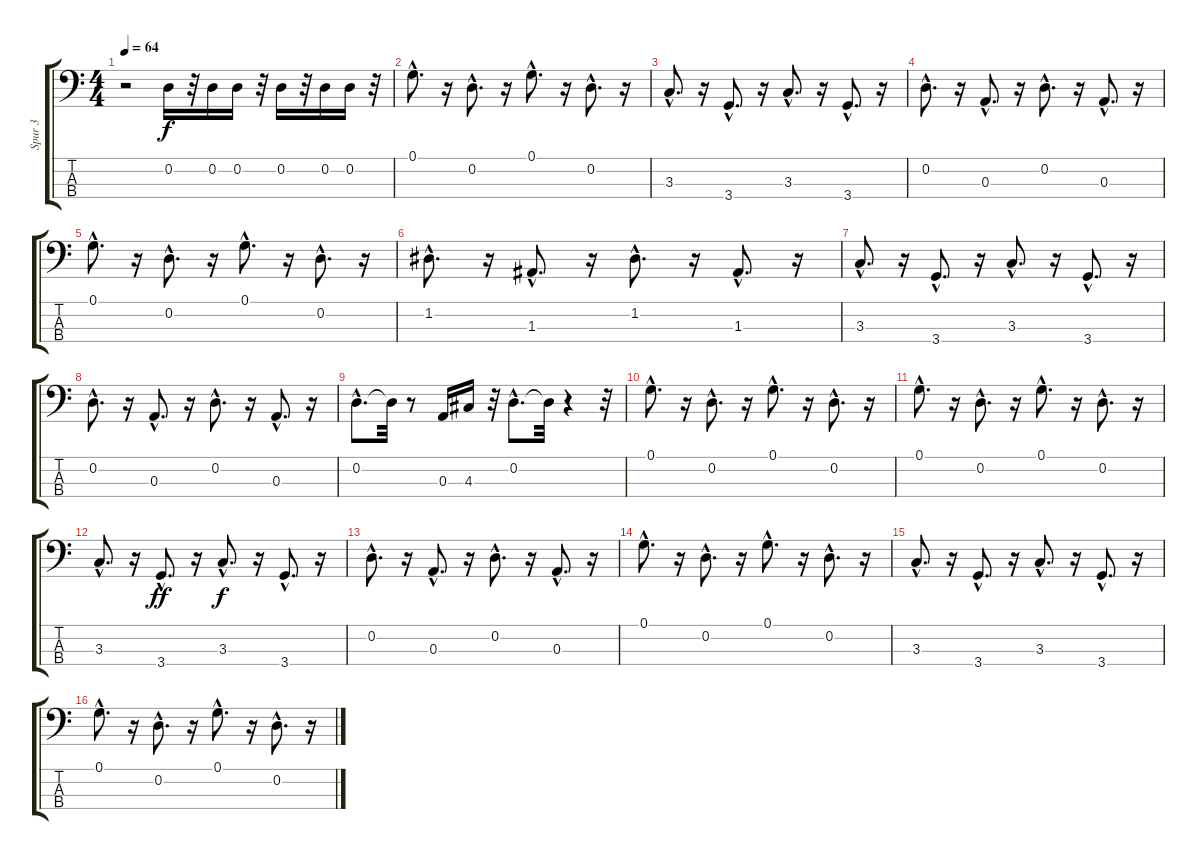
\track ("Spur 3" "Spur 3") {instrument electricbassfinger}
\staff {score tabs}
\tuning (G2 D2 A1 E1) {hide}
\ts (4 4)
\tempo 64
\clef f4
\ks c
r.2{dy f instrument electricbassfinger} 0.2.16 r.32 0.2.16 0.2.16 r.32 0.2.16 r.32 0.2.16 0.2.16 r.32 |
0.1{hac}.8{d} r.16 0.2{hac}.8{d} r.16 0.1{hac}.8{d} r.16 0.2{hac}.8{d} r.16 |
3.3{hac}.8{d} r.16 3.4{hac}.8{d} r.16 3.3{hac}.8{d} r.16 3.4{hac}.8{d} r.16 |
0.2{hac}.8{d} r.16 0.3{hac}.8{d} r.16 0.2{hac}.8{d} r.16 0.3{hac}.8{d} r.16 |
0.1{hac}.8{d} r.16 0.2{hac}.8{d} r.16 0.1{hac}.8{d} r.16 0.2{hac}.8{d} r.16 |
1.2{hac}.8{d} r.16 1.3{hac}.8{d} r.16 1.2{hac}.8{d} r.16 1.3{hac}.8{d} r.16 |
3.3{hac}.8{d} r.16 3.4{hac}.8{d} r.16 3.3{hac}.8{d} r.16 3.4{hac}.8{d} r.16 |
0.2{hac}.8{d} r.16 0.3{hac}.8{d} r.16 0.2{hac}.8{d} r.16 0.3{hac}.8{d} r.16 |
0.2{hac}.8{d} 0.2{t}.32 r.8 0.3.16 4.3.16 r.32 0.2{hac}.8{d} 0.2{t}.32 r.4 r.32 |
0.1{hac}.8{d} r.16 0.2{hac}.8{d} r.16 0.1{hac}.8{d} r.16 0.2{hac}.8{d} r.16 |
0.1{hac}.8{d} r.16 0.2{hac}.8{d} r.16 0.1{hac}.8{d} r.16 0.2{hac}.8{d} r.16 |
3.3{hac}.8{d} r.16 3.4{hac}.8{d dy ff} r.16 3.3{hac}.8{d dy f} r.16 3.4{hac}.8{d} r.16 |
0.2{hac}.8{d} r.16 0.3{hac}.8{d} r.16 0.2{hac}.8{d} r.16 0.3{hac}.8{d} r.16 |
0.1{hac}.8{d} r.16 0.2{hac}.8{d} r.16 0.1{hac}.8{d} r.16 0.2{hac}.8{d} r.16 |
3.3{hac}.8{d} r.16 3.4{hac}.8{d} r.16 3.3{hac}.8{d} r.16 3.4{hac}.8{d} r.16 |
0.1{hac}.8{d} r.16 0.2{hac}.8{d} r.16 0.1{hac}.8{d} r.16 0.2{hac}.8{d} r.16
